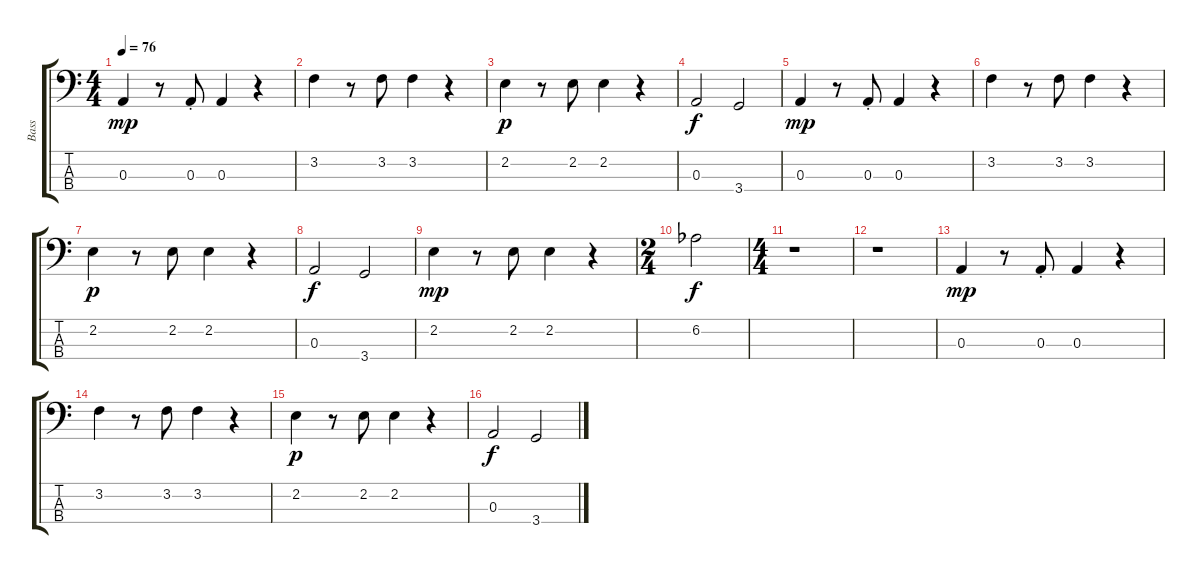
\track ("Bass" "Bass") {instrument electricbassfinger}
\staff {score tabs}
\tuning (G2 D2 A1 E1) {hide}
\ts (4 4)
\tempo 76
\clef f4
\ks c
0.3.4{dy mp} r.8 0.3{st}.8 0.3.4 r.4 |
3.2.4 r.8 3.2.8 3.2.4 r.4 |
2.2.4{dy p} r.8 2.2.8 2.2.4 r.4 |
0.3.2{dy f} 3.4.2 |
0.3.4{dy mp} r.8 0.3{st}.8 0.3.4 r.4 |
3.2.4 r.8 3.2.8 3.2.4 r.4 |
2.2.4{dy p} r.8 2.2.8 2.2.4 r.4 |
0.3.2{dy f} 3.4.2 |
2.2.4{dy mp} r.8 2.2.8 2.2.4 r.4 |
\ts (2 4)
6.2{acc b}.2{dy f} |
\ts (4 4)
r.1 |
r.1 |
0.3.4{dy mp} r.8 0.3{st}.8 0.3.4 r.4 |
3.2.4 r.8 3.2.8 3.2.4 r.4 |
2.2.4{dy p} r.8 2.2.8 2.2.4 r.4 |
0.3.2{dy f} 3.4.2
